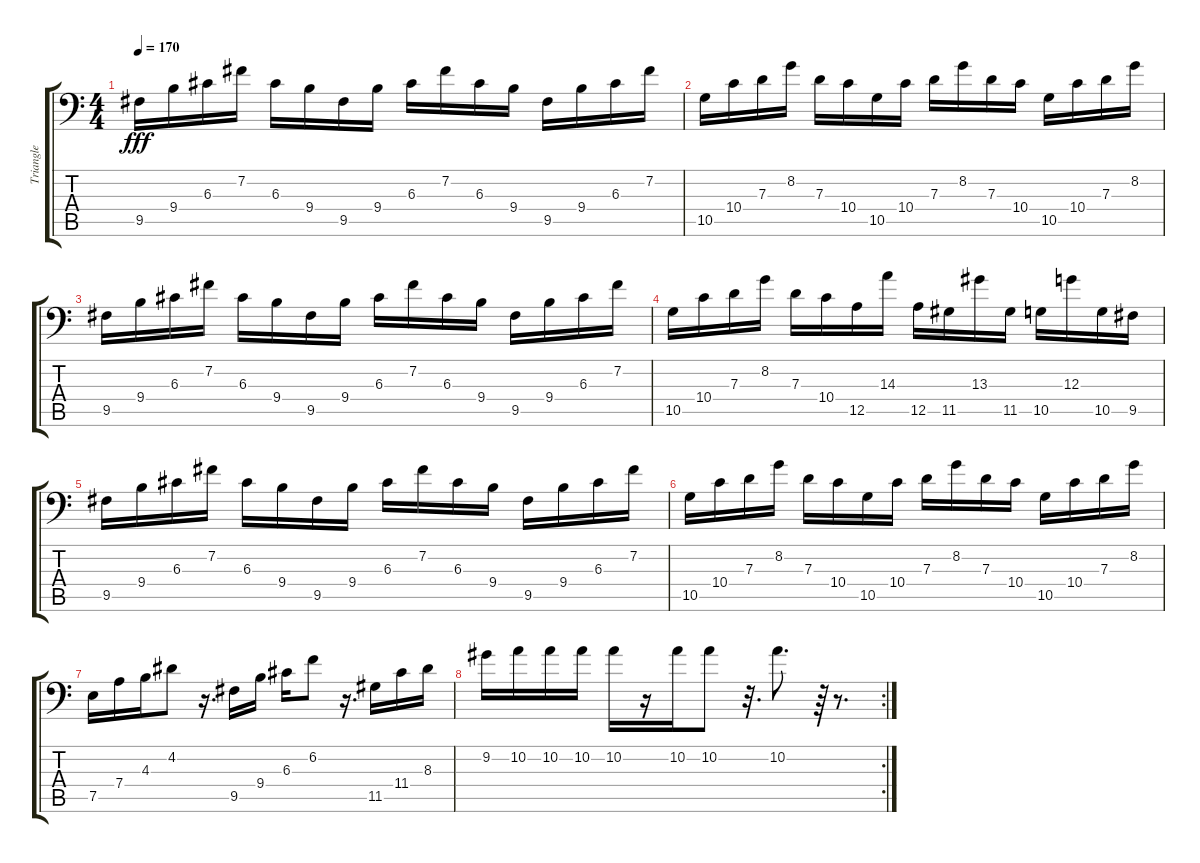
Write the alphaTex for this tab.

\track ("Triangle" "Triangle") {instrument electricbassfinger}
\staff {score tabs}
\tuning (E3 B2 G2 D2 A1 E1) {hide}
\ts (4 4)
\tempo 170
\clef f4
\ks c
9.5.16{dy fff} 9.4.16 6.3.16 7.2.16 6.3.16 9.4.16 9.5.16 9.4.16 6.3.16 7.2.16 6.3.16 9.4.16 9.5.16 9.4.16 6.3.16 7.2.16 |
10.5.16 10.4.16 7.3.16 8.2.16 7.3.16 10.4.16 10.5.16 10.4.16 7.3.16 8.2.16 7.3.16 10.4.16 10.5.16 10.4.16 7.3.16 8.2.16 |
9.5.16 9.4.16 6.3.16 7.2.16 6.3.16 9.4.16 9.5.16 9.4.16 6.3.16 7.2.16 6.3.16 9.4.16 9.5.16 9.4.16 6.3.16 7.2.16 |
10.5.16 10.4.16 7.3.16 8.2.16 7.3.16 10.4.16 12.5.16 14.3.16 12.5.16 11.5.16 13.3.16 11.5.16 10.5.16 12.3.16 10.5.16 9.5.16 |
9.5.16 9.4.16 6.3.16 7.2.16 6.3.16 9.4.16 9.5.16 9.4.16 6.3.16 7.2.16 6.3.16 9.4.16 9.5.16 9.4.16 6.3.16 7.2.16 |
10.5.16 10.4.16 7.3.16 8.2.16 7.3.16 10.4.16 10.5.16 10.4.16 7.3.16 8.2.16 7.3.16 10.4.16 10.5.16 10.4.16 7.3.16 8.2.16 |
7.5.16 7.4.16 4.3.16 4.2.8 r.16{d} 9.5.16 9.4.16 6.3.16 6.2.8 r.16{d} 11.5.16 11.4.16 8.3.16 |
\rc 2
9.2.16 10.2.16 10.2.16 10.2.16 10.2.16 r.16 10.2.16 10.2.8 r.32{d} 10.2.8{d} r.64 r.8{d}
